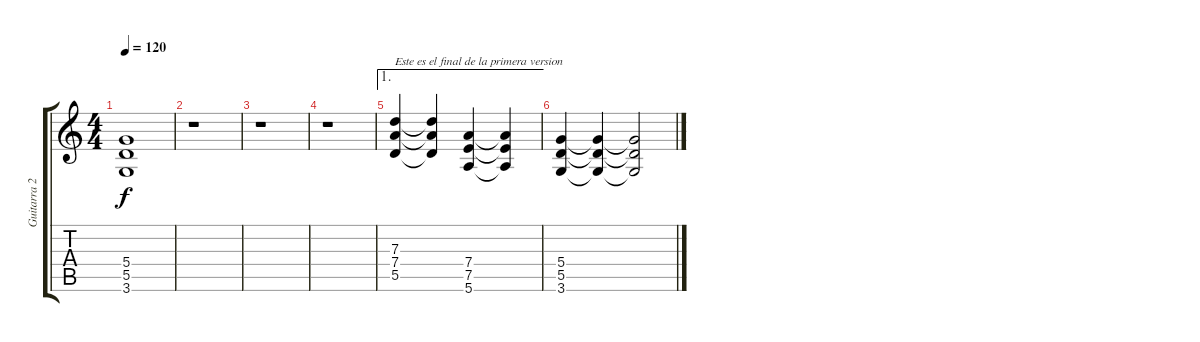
\track ("Guitarra 2" "Guitarra 2") {instrument distortionguitar}
\staff {score tabs}
\tuning (E4 B3 G3 D3 A2 E2) {hide}
\ts (4 4)
\tempo 120
\clef g2
\ks c
(5.4{t} 5.5{t} 3.6{t}).1{dy f} |
r.1 |
r.1 |
r.1 |
\ae 1
(7.3 7.4 5.5).4{txt "Este es el final de la primera version"} (7.3{t} 7.4{t} 5.5{t}).4 (7.4 7.5 5.6).4 (7.4{t} 7.5{t} 5.6{t}).4 |
(5.4 5.5 3.6).4 (5.4{t} 5.5{t} 3.6{t}).4 (5.4{t} 5.5{t} 3.6{t}).2
